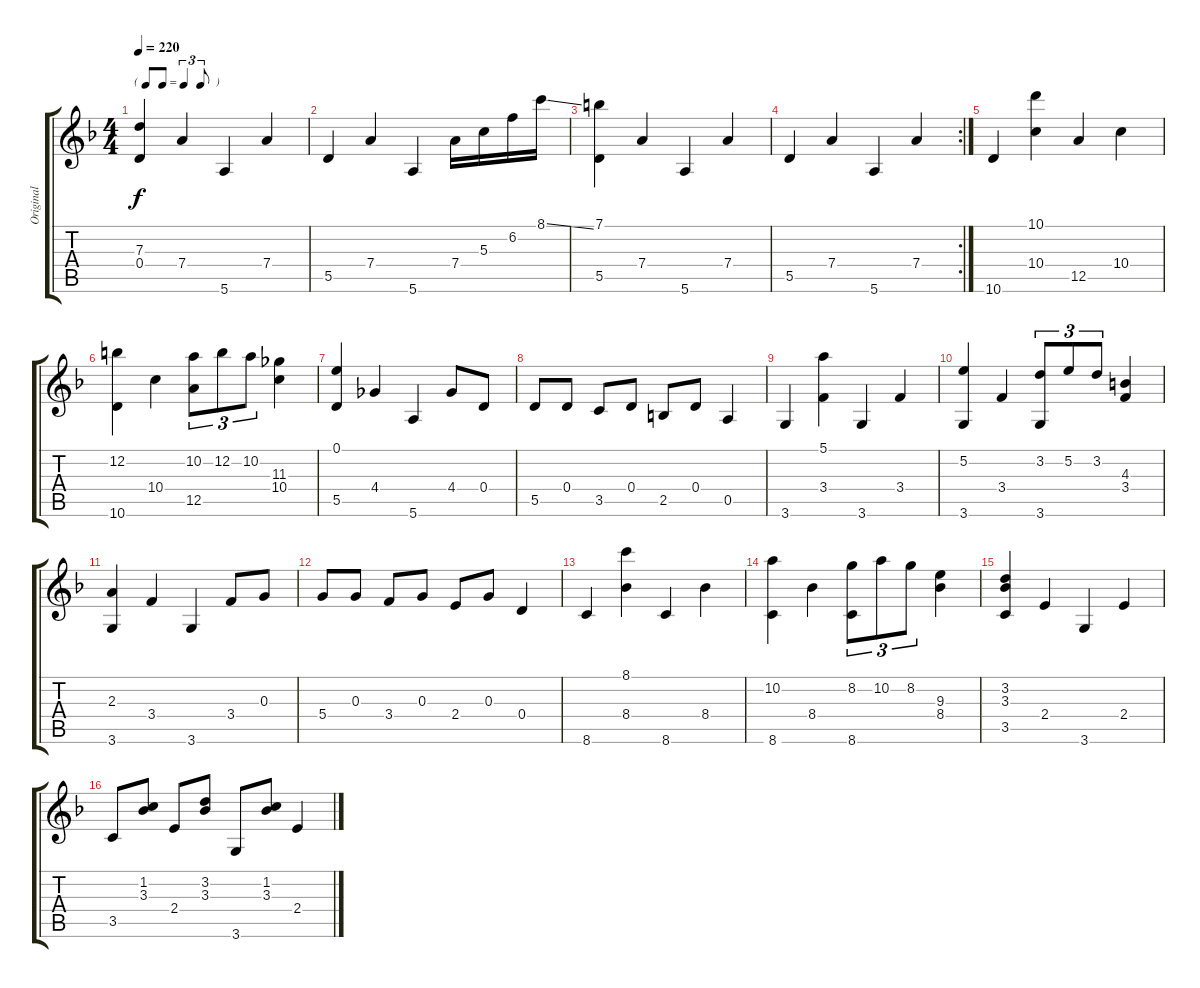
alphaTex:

\track ("Original" "Original") {instrument electricguitarjazz}
\staff {score tabs}
\tuning (E4 B3 G3 D3 A2 E2) {hide}
\ts (4 4)
\tf triplet8th
\tempo 220
\clef g2
\ks dminor
(7.3 0.4).4{dy f} 7.4.4 5.6.4 7.4.4 |
5.5.4 7.4.4 5.6.4 7.4.16 5.3.16 6.2.16 8.1{ss}.16 |
(7.1 5.5).4 7.4.4 5.6.4 7.4.4 |
\rc 2
5.5.4 7.4.4 5.6.4 7.4.4 |
10.6.4 (10.1 10.4).4 12.5.4 10.4.4 |
(12.2 10.6).4 10.4.4 (10.2 12.5).8{tu (3 2)} 12.2.8{tu (3 2)} 10.2.8{tu (3 2)} (11.3 10.4).4 |
(0.1 5.5).4 4.4.4 5.6.4 4.4.8 0.4.8 |
5.5.8 0.4.8 3.5.8 0.4.8 2.5.8 0.4.8 0.5.4 |
3.6.4 (5.1 3.4).4 3.6.4 3.4.4 |
(5.2 3.6).4 3.4.4 (3.2 3.6).8{tu (3 2)} 5.2.8{tu (3 2)} 3.2.8{tu (3 2)} (4.3 3.4).4 |
(2.3 3.6).4 3.4.4 3.6.4 3.4.8 0.3.8 |
5.4.8 0.3.8 3.4.8 0.3.8 2.4.8 0.3.8 0.4.4 |
8.6.4 (8.1 8.4).4 8.6.4 8.4.4 |
(10.2 8.6).4 8.4.4 (8.2 8.6).8{tu (3 2)} 10.2.8{tu (3 2)} 8.2.8{tu (3 2)} (9.3 8.4).4 |
(3.2 3.3 3.5).4 2.4.4 3.6.4 2.4.4 |
3.5.8 (1.2 3.3).8 2.4.8 (3.2 3.3).8 3.6.8 (1.2 3.3).8 2.4.4
